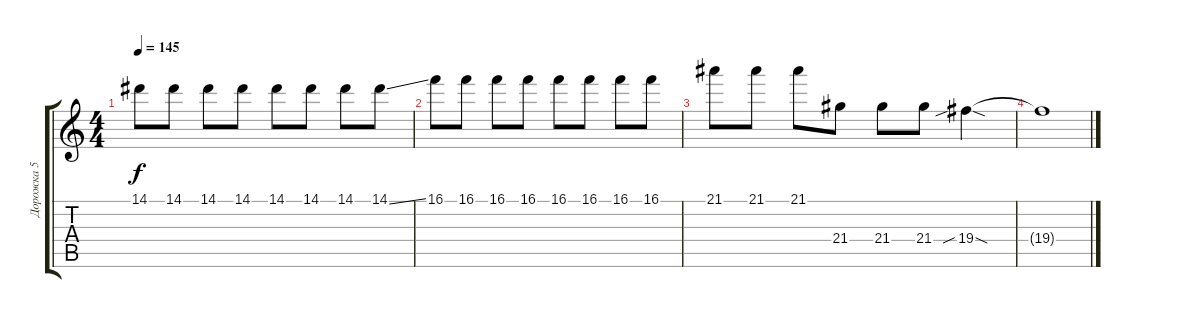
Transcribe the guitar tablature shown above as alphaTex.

\track ("Дорожка 5" "Дорожка 5") {instrument electricguitarclean}
\staff {score tabs}
\tuning (Db4 Ab3 E3 B2 Gb2 B1) {hide}
\ts (4 4)
\tempo 145
\clef g2
\ks c
14.1.8{dy f} 14.1.8 14.1.8 14.1.8 14.1.8 14.1.8 14.1.8 14.1{ss}.8 |
16.1.8 16.1.8 16.1.8 16.1.8 16.1.8 16.1.8 16.1.8 16.1.8 |
21.1.8 21.1.8 21.1.8 21.4.8 21.4.8 21.4.8 19.4{sib sod}.4 |
19.4{t}.1
